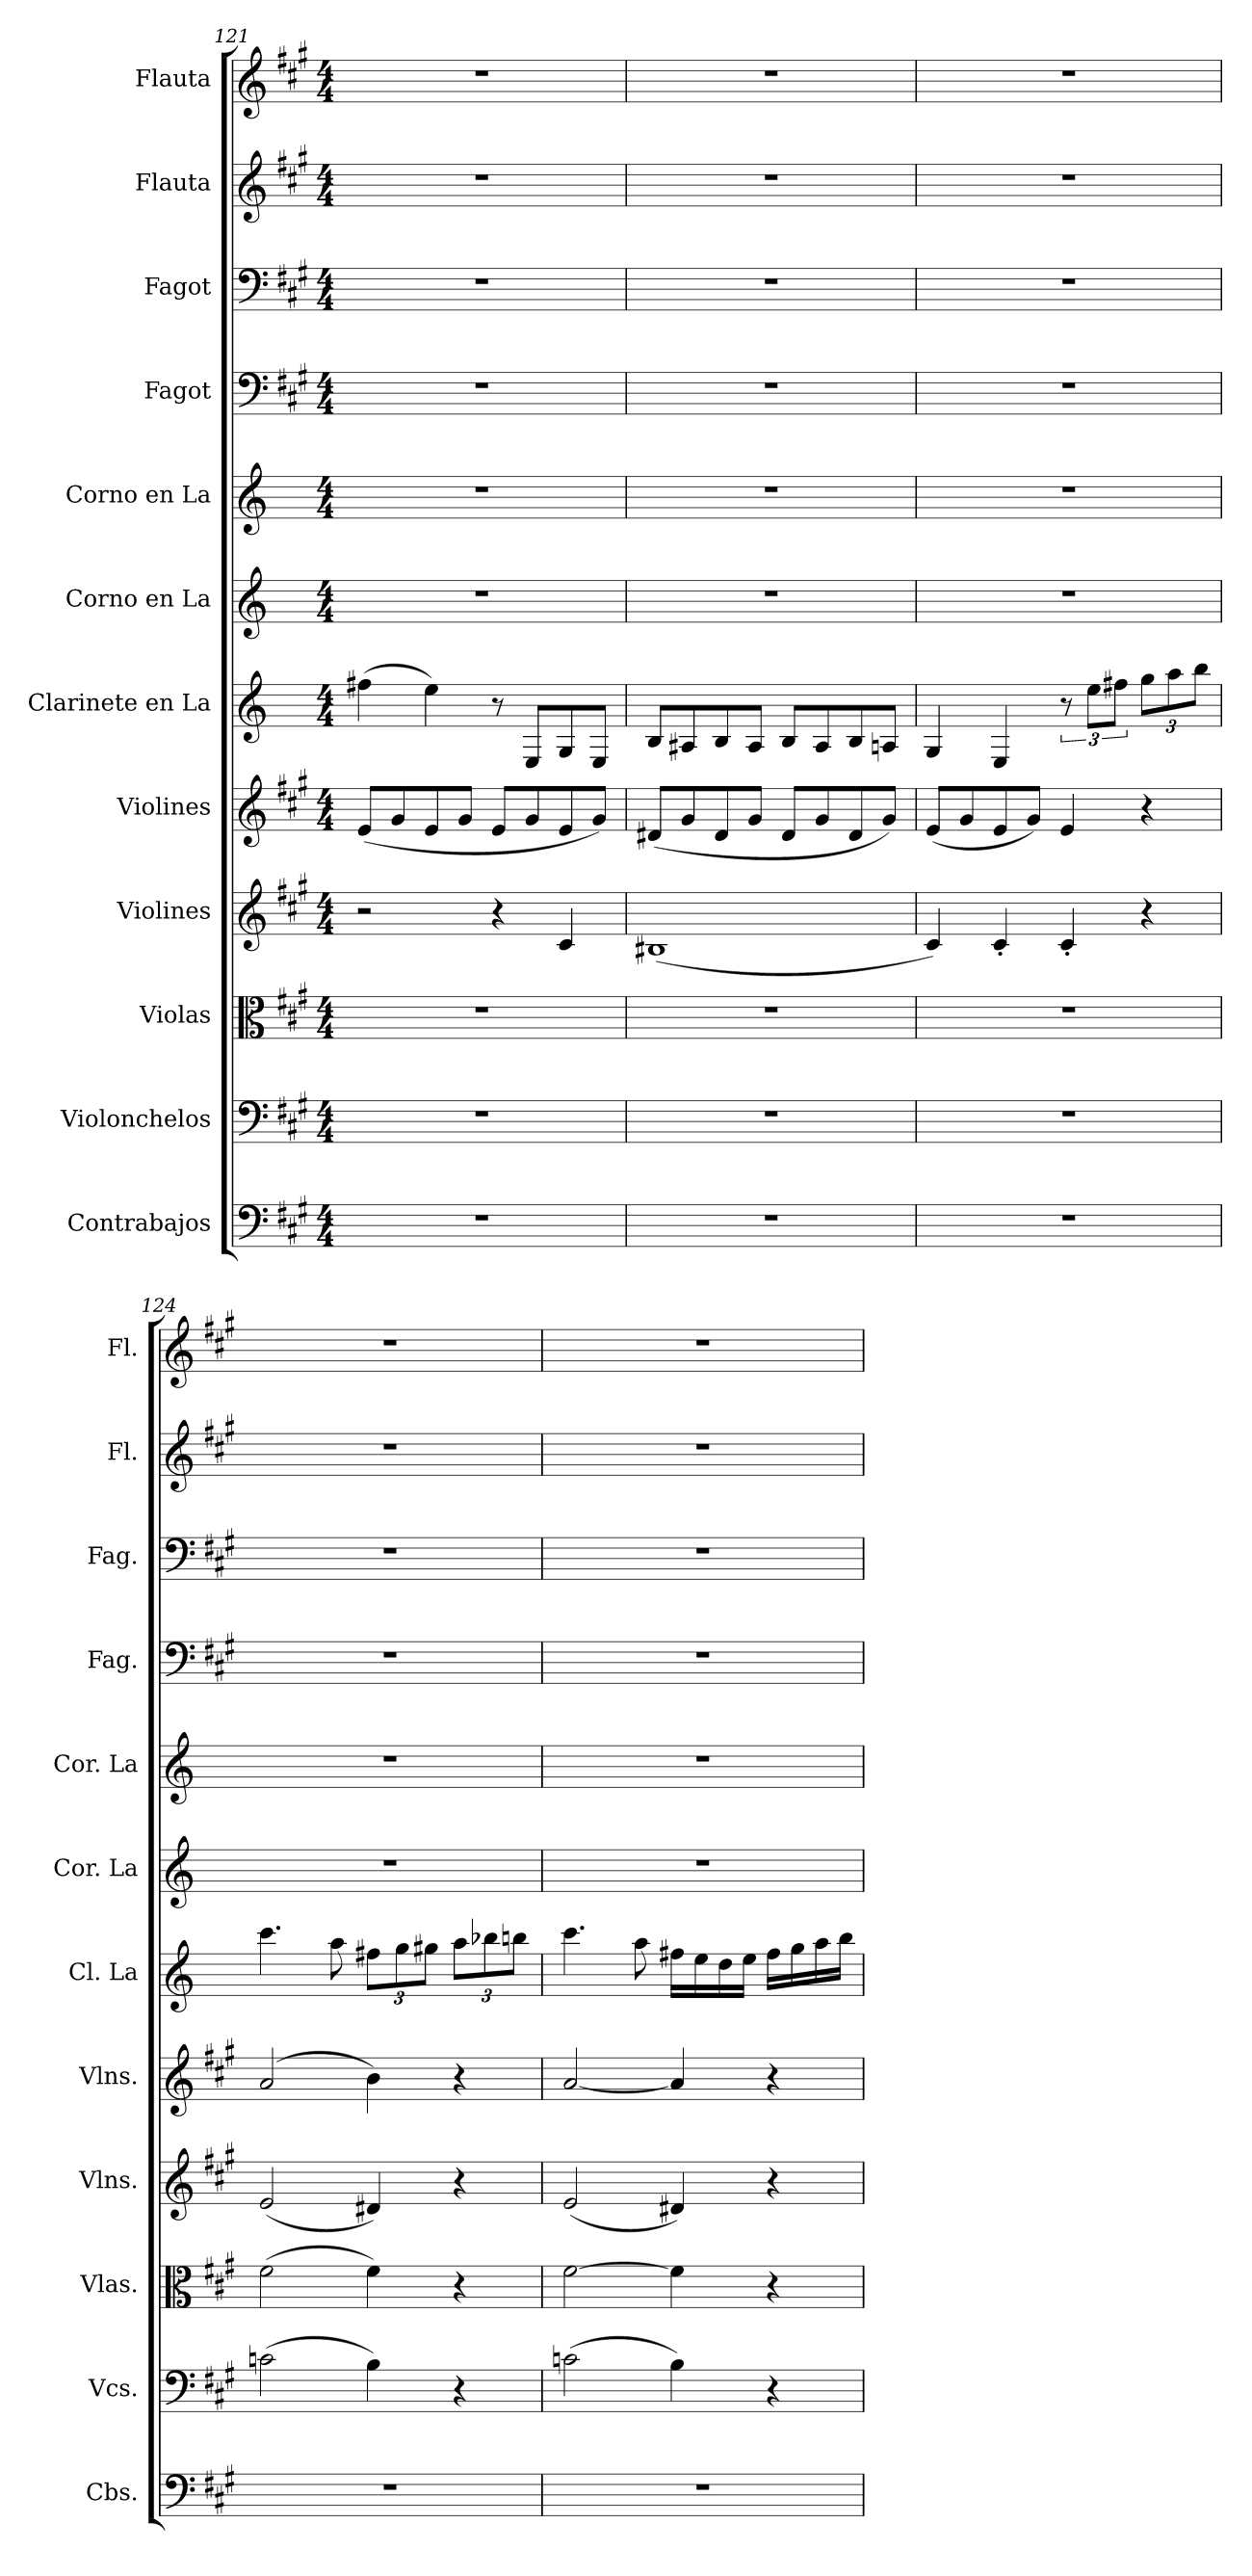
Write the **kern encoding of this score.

**kern	**kern	**kern	**kern	**kern	**kern	**kern	**kern	**kern	**kern	**kern	**kern
*part12	*part11	*part10	*part9	*part8	*part7	*part6	*part5	*part4	*part3	*part2	*part1
*staff12	*staff11	*staff10	*staff9	*staff8	*staff7	*staff6	*staff5	*staff4	*staff3	*staff2	*staff1
*I"Contrabajos	*I"Violonchelos	*I"Violas	*I"Violines	*I"Violines	*I"Clarinete en La	*I"Corno en La	*I"Corno en La	*I"Fagot	*I"Fagot	*I"Flauta	*I"Flauta
*I'Cbs.	*I'Vcs.	*I'Vlas.	*I'Vlns.	*I'Vlns.	*I'Cl. La	*I'Cor. La	*I'Cor. La	*I'Fag.	*I'Fag.	*I'Fl.	*I'Fl.
*clefF4	*clefF4	*clefC3	*clefG2	*clefG2	*clefG2	*clefG2	*clefG2	*clefF4	*clefF4	*clefG2	*clefG2
*ITrd7c12	*	*	*	*	*ITrd2c3	*ITrd2c3	*ITrd2c3	*	*	*	*
*k[f#c#g#]	*k[f#c#g#]	*k[f#c#g#]	*k[f#c#g#]	*k[f#c#g#]	*k[f#c#g#]	*k[f#c#g#]	*k[f#c#g#]	*k[f#c#g#]	*k[f#c#g#]	*k[f#c#g#]	*k[f#c#g#]
*M4/4	*M4/4	*M4/4	*M4/4	*M4/4	*M4/4	*M4/4	*M4/4	*M4/4	*M4/4	*M4/4	*M4/4
=121	=121	=121	=121	=121	=121	=121	=121	=121	=121	=121	=121
1r	1r	1r	2r	(<8e/L	(>4dd#X\	1r	1r	1r	1r	1r	1r
.	.	.	.	8g#/	.	.	.	.	.	.	.
.	.	.	.	8e/	4cc#\)	.	.	.	.	.	.
.	.	.	.	8g#/J	.	.	.	.	.	.	.
.	.	.	4r	8e/L	8r	.	.	.	.	.	.
.	.	.	.	8g#/	8C#/L	.	.	.	.	.	.
.	.	.	4c#/	8e/	8E/	.	.	.	.	.	.
.	.	.	.	8g#/J)	8C#/J	.	.	.	.	.	.
=122	=122	=122	=122	=122	=122	=122	=122	=122	=122	=122	=122
1r	1r	1r	(<1B#X	(<8d#X/L	8G#/L	1r	1r	1r	1r	1r	1r
.	.	.	.	8g#/	8F##X/	.	.	.	.	.	.
.	.	.	.	8d#/	8G#/	.	.	.	.	.	.
.	.	.	.	8g#/J	8F##/J	.	.	.	.	.	.
.	.	.	.	8d#/L	8G#/L	.	.	.	.	.	.
.	.	.	.	8g#/	8F##/	.	.	.	.	.	.
.	.	.	.	8d#/	8G#/	.	.	.	.	.	.
.	.	.	.	8g#/J)	8F#X/J	.	.	.	.	.	.
!!LO:PB:g=z
=123	=123	=123	=123	=123	=123	=123	=123	=123	=123	=123	=123
1r	1r	1r	4c#/)	(<8e/L	4E/	1r	1r	1r	1r	1r	1r
.	.	.	.	8g#/	.	.	.	.	.	.	.
.	.	.	4c#'/	8e/	4C#/	.	.	.	.	.	.
.	.	.	.	8g#/J)	.	.	.	.	.	.	.
.	.	.	4c#'/	4e/	12r	.	.	.	.	.	.
.	.	.	.	.	12cc#\L	.	.	.	.	.	.
.	.	.	.	.	12dd#X\J	.	.	.	.	.	.
*	*	*	*	*	*Xbrackettup	*	*	*	*	*	*
.	.	.	4r	4r	12ee\L	.	.	.	.	.	.
.	.	.	.	.	12ff#\	.	.	.	.	.	.
.	.	.	.	.	12gg#\J	.	.	.	.	.	.
=124	=124	=124	=124	=124	=124	=124	=124	=124	=124	=124	=124
1r	(>2cn\	(>2f#\	(<2e/	(>2a/	4.aa\	1r	1r	1r	1r	1r	1r
.	.	.	.	.	8ff#\	.	.	.	.	.	.
.	4B\)	4f#\)	4d#X/)	4b\)	12dd#X\L	.	.	.	.	.	.
.	.	.	.	.	12ee\	.	.	.	.	.	.
.	.	.	.	.	12ee#X\J	.	.	.	.	.	.
.	4r	4r	4r	4r	12ff#\L	.	.	.	.	.	.
.	.	.	.	.	12ggn\	.	.	.	.	.	.
.	.	.	.	.	12gg#X\J	.	.	.	.	.	.
=125	=125	=125	=125	=125	=125	=125	=125	=125	=125	=125	=125
1r	(>2cn\	[2f#\	(<2e/	[2a/	4.aa\	1r	1r	1r	1r	1r	1r
.	.	.	.	.	8ff#\	.	.	.	.	.	.
.	4B\)	4f#\]	4d#X/)	4a/]	16dd#X\LL	.	.	.	.	.	.
.	.	.	.	.	16cc#\	.	.	.	.	.	.
.	.	.	.	.	16b\	.	.	.	.	.	.
.	.	.	.	.	16cc#\JJ	.	.	.	.	.	.
.	4r	4r	4r	4r	16dd#\LL	.	.	.	.	.	.
.	.	.	.	.	16ee\	.	.	.	.	.	.
.	.	.	.	.	16ff#\	.	.	.	.	.	.
.	.	.	.	.	16gg#\JJ	.	.	.	.	.	.
=	=	=	=	=	=	=	=	=	=	=	=
*-	*-	*-	*-	*-	*-	*-	*-	*-	*-	*-	*-
